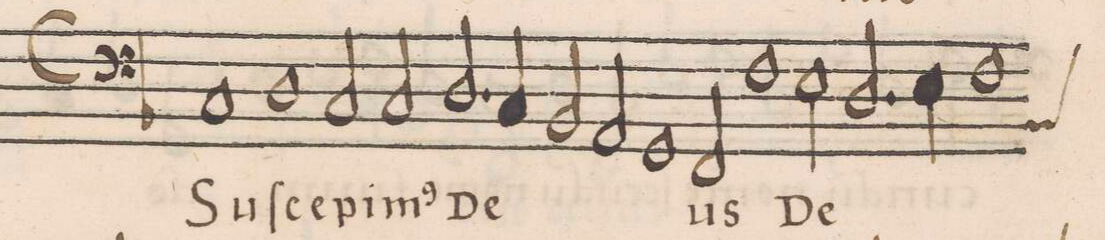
**kern	**text
*I"BASSVS	*
*clefF4	*
*k[b-]	*
*met(C)	*
*M2/1	*
1C/	Su-
1D\	-ſce-
=2-	=2-
2C/	-pi-
2C/	-m(us)
2.D/	De-
4C/	.
=3-	=3-
2BB-/	.
2AA/	.
1GG/	.
=4-	=4-
2FF/	-us
1F\	.
2E\	De-
=5-	=5-
2.D/	.
4E\	.
*custos:BB-	*
1F\	.
=6-	=6-
*-	*-
